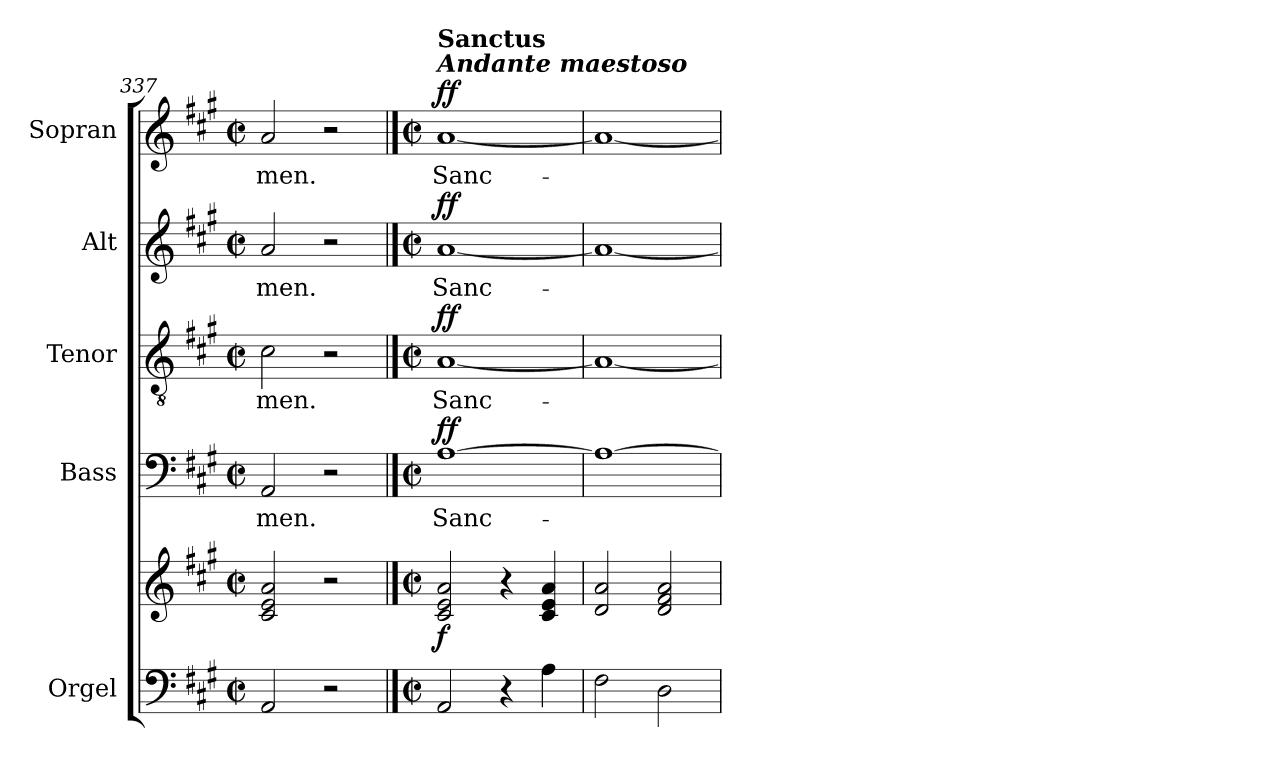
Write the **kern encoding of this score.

**kern	**kern	**dynam	**kern	**text	**dynam	**kern	**text	**dynam	**kern	**text	**dynam	**kern	**text	**dynam
*part5	*part5	*part5	*part4	*part4	*part4	*part3	*part3	*part3	*part2	*part2	*part2	*part1	*part1	*part1
*staff6	*staff5	*staff5/6	*staff4	*staff4	*staff4	*staff3	*staff3	*staff3	*staff2	*staff2	*staff2	*staff1	*staff1	*staff1
*I"Orgel	*	*	*I"Bass	*	*	*I"Tenor	*	*	*I"Alt	*	*	*I"Sopran	*	*
*I'Org.	*	*	*I'B.	*	*	*I'T.	*	*	*I'A.	*	*	*I'S.	*	*
*clefF4	*clefG2	*	*clefF4	*	*	*clefGv2	*	*	*clefG2	*	*	*clefG2	*	*
*k[f#c#g#]	*k[f#c#g#]	*	*k[f#c#g#]	*	*	*k[f#c#g#]	*	*	*k[f#c#g#]	*	*	*k[f#c#g#]	*	*
*A:	*A:	*	*A:	*	*	*A:	*	*	*A:	*	*	*A:	*	*
*M2/2	*M2/2	*	*M2/2	*	*	*M2/2	*	*	*M2/2	*	*	*M2/2	*	*
*met(c|)	*met(c|)	*	*met(c|)	*	*	*met(c|)	*	*	*met(c|)	*	*	*met(c|)	*	*
=337	=337	=337	=337	=337	=337	=337	=337	=337	=337	=337	=337	=337	=337	=337
!	!	!	!	!LO:LY:b	!	!	!LO:LY:b	!	!	!LO:LY:b	!	!	!LO:LY:b	!
2AA/	2c#/ 2e/ 2a/	.	2AA/	-men.	.	2c#\	-men.	.	2a/	-men.	.	2a/	-men.	.
2r	2r	.	2r	.	.	2r	.	.	2r	.	.	2r	.	.
!!LO:LB:g=z
==338	==338	==338	==338	==338	==338	==338	==338	==338	==338	==338	==338	==338	==338	==338
*M2/2	*M2/2	*	*M2/2	*	*	*M2/2	*	*	*M2/2	*	*	*M2/2	*	*
*met(c|)	*met(c|)	*	*met(c|)	*	*	*met(c|)	*	*	*met(c|)	*	*	*met(c|)	*	*
!	!	!	!	!	!	!	!	!	!	!	!	!LO:TX:a:Bi:t=Andante maestoso	!	!
!	!	!	!	!	!	!	!	!	!	!	!	!LO:TX:a:B:t=Sanctus	!	!
!	!	!LO:DY:b	!	!LO:LY:b	!LO:DY:a	!	!LO:LY:b	!LO:DY:a	!	!LO:LY:b	!LO:DY:a	!	!LO:LY:b	!LO:DY:b
2AA/	2c#/ 2e/ 2a/	f	[1A	Sanc-	ff	[1A	Sanc-	ff	[1a	Sanc-	ff	[1a	Sanc-	ff
4r	4r	.	.	.	.	.	.	.	.	.	.	.	.	.
4A\	4c#/ 4e/ 4a/	.	.	.	.	.	.	.	.	.	.	.	.	.
=339	=339	=339	=339	=339	=339	=339	=339	=339	=339	=339	=339	=339	=339	=339
2F#\	2d/ 2a/	.	1A_	.	.	1A_	.	.	1a_	.	.	1a_	.	.
2D\	2d/ 2f#/ 2a/	.	.	.	.	.	.	.	.	.	.	.	.	.
=	=	=	=	=	=	=	=	=	=	=	=	=	=	=
*-	*-	*-	*-	*-	*-	*-	*-	*-	*-	*-	*-	*-	*-	*-
